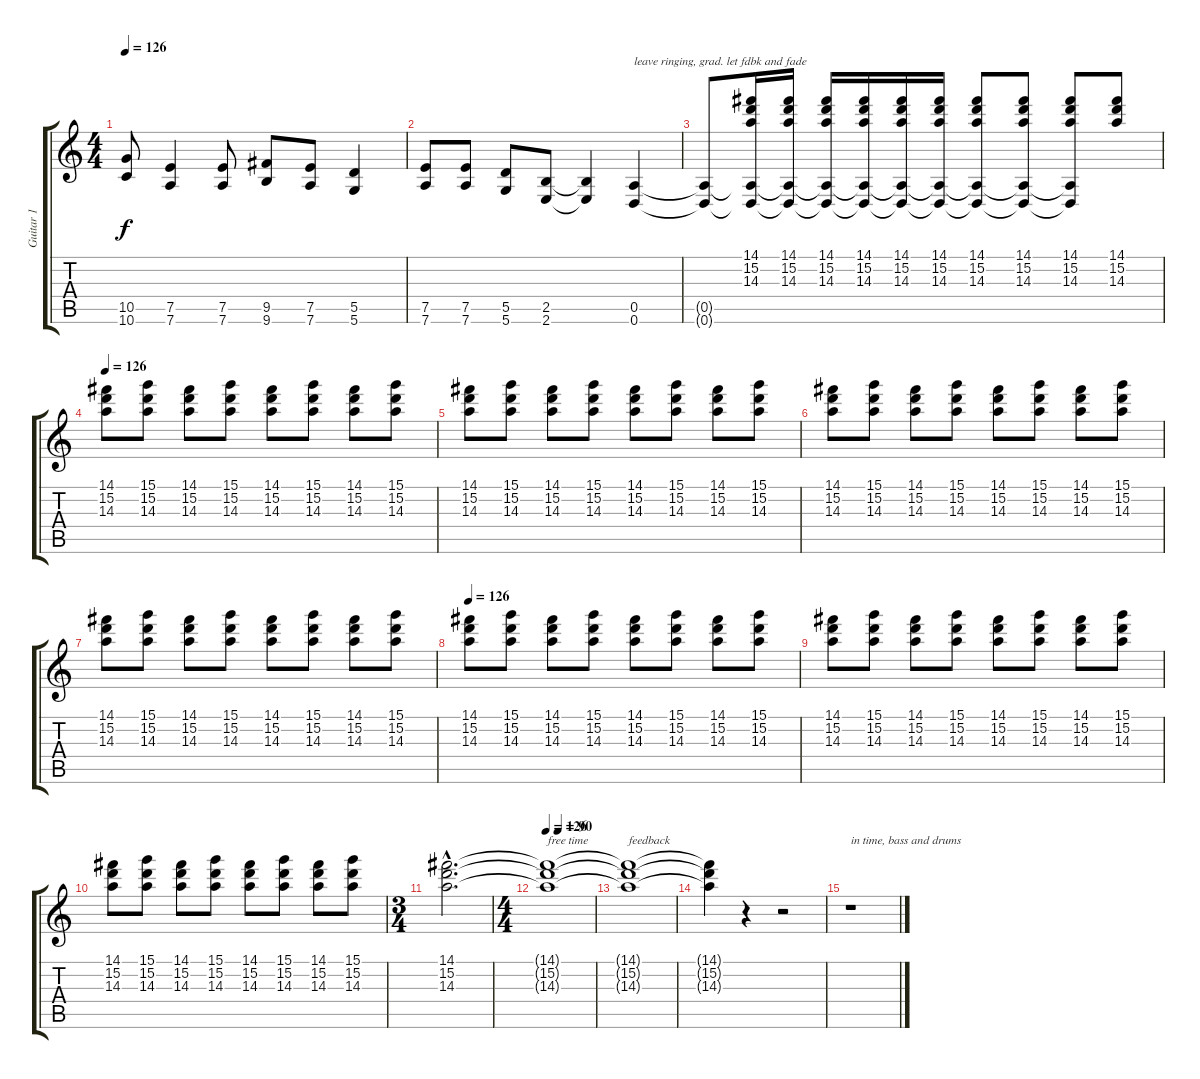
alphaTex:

\track ("Guitar 1" "Guitar 1") {instrument overdrivenguitar}
\staff {score tabs}
\tuning (E4 B3 G3 D3 A2 D2) {hide}
\ts (4 4)
\tempo 126
\clef g2
\ks c
(10.5 10.6).8{dy f} (7.5 7.6).4 (7.5 7.6).8 (9.5 9.6).8 (7.5 7.6).8 (5.5 5.6).4 |
(7.5 7.6).8 (7.5 7.6).8 (5.5 5.6).8 (2.5 2.6).8 (2.5{t} 2.6{t}).4 (0.5 0.6).4{txt "leave ringing, grad. let fdbk and fade"} |
(0.5{t} 0.6{t}).8 (14.1 15.2 14.3 0.5{t} 0.6{t}).16 (14.1 15.2 14.3 0.5{t} 0.6{t}).16 (14.1 15.2 14.3 0.5{t} 0.6{t}).16 (14.1 15.2 14.3 0.5{t} 0.6{t}).16 (14.1 15.2 14.3 0.5{t} 0.6{t}).16 (14.1 15.2 14.3 0.5{t} 0.6{t}).16 (14.1 15.2 14.3 0.5{t} 0.6{t}).8 (14.1 15.2 14.3 0.5{t} 0.6{t}).8 (14.1 15.2 14.3 0.5{t} 0.6{t}).8 (14.1 15.2 14.3).8 |
\tempo 126
(14.1 15.2 14.3).8 (15.1 15.2 14.3).8 (14.1 15.2 14.3).8 (15.1 15.2 14.3).8 (14.1 15.2 14.3).8 (15.1 15.2 14.3).8 (14.1 15.2 14.3).8 (15.1 15.2 14.3).8 |
(14.1 15.2 14.3).8 (15.1 15.2 14.3).8 (14.1 15.2 14.3).8 (15.1 15.2 14.3).8 (14.1 15.2 14.3).8 (15.1 15.2 14.3).8 (14.1 15.2 14.3).8 (15.1 15.2 14.3).8 |
(14.1 15.2 14.3).8 (15.1 15.2 14.3).8 (14.1 15.2 14.3).8 (15.1 15.2 14.3).8 (14.1 15.2 14.3).8 (15.1 15.2 14.3).8 (14.1 15.2 14.3).8 (15.1 15.2 14.3).8 |
(14.1 15.2 14.3).8 (15.1 15.2 14.3).8 (14.1 15.2 14.3).8 (15.1 15.2 14.3).8 (14.1 15.2 14.3).8 (15.1 15.2 14.3).8 (14.1 15.2 14.3).8 (15.1 15.2 14.3).8 |
\tempo 126
(14.1 15.2 14.3).8 (15.1 15.2 14.3).8 (14.1 15.2 14.3).8 (15.1 15.2 14.3).8 (14.1 15.2 14.3).8 (15.1 15.2 14.3).8 (14.1 15.2 14.3).8 (15.1 15.2 14.3).8 |
(14.1 15.2 14.3).8 (15.1 15.2 14.3).8 (14.1 15.2 14.3).8 (15.1 15.2 14.3).8 (14.1 15.2 14.3).8 (15.1 15.2 14.3).8 (14.1 15.2 14.3).8 (15.1 15.2 14.3).8 |
(14.1 15.2 14.3).8 (15.1 15.2 14.3).8 (14.1 15.2 14.3).8 (15.1 15.2 14.3).8 (14.1 15.2 14.3).8 (15.1 15.2 14.3).8 (14.1 15.2 14.3).8 (15.1 15.2 14.3).8 |
\ts (3 4)
(14.1{hac} 15.2{hac} 14.3{hac}).2{d} |
\ts (4 4)
\tempo 126
\tempo (90 0.25)
(14.1{t} 15.2{t} 14.3{t}).1{txt "free time"} |
(14.1{t} 15.2{t} 14.3{t}).1{txt "feedback"} |
(14.1{t} 15.2{t} 14.3{t}).4 r.4 r.2 |
r.1{txt "in time, bass and drums"}
